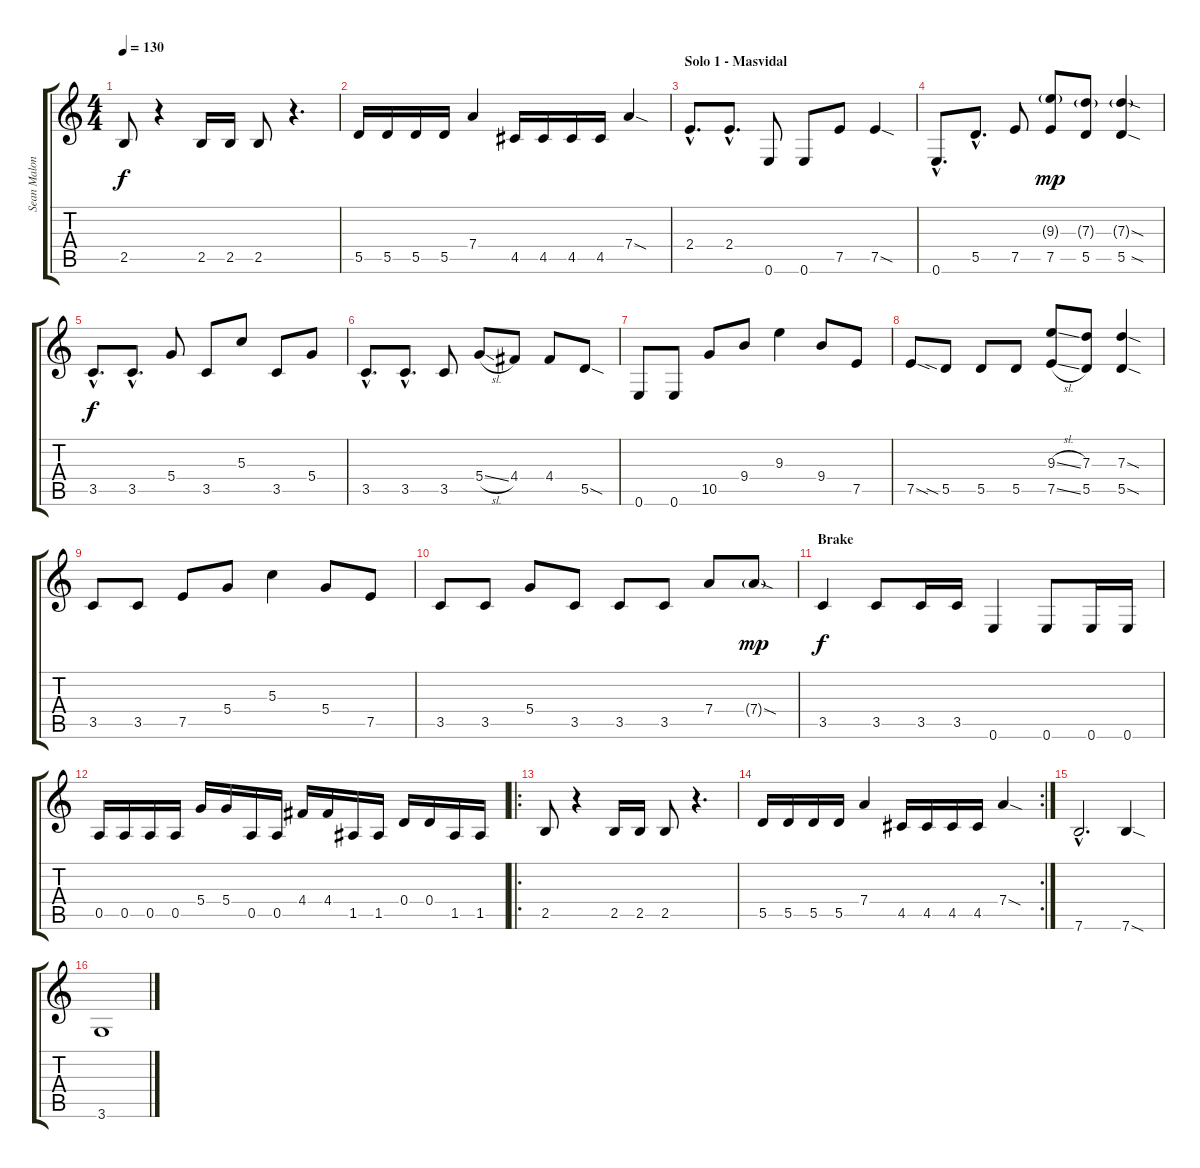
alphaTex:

\track ("Sean Malone" "Sean Malon") {instrument fretlessbass}
\staff {score tabs}
\tuning (E4 B3 G3 D3 A2 E2) {hide}
\ts (4 4)
\tempo 130
\clef g2
\ks c
2.5.8{dy f} r.4 2.5.16 2.5.16 2.5.8 r.4{d} |
5.5.16 5.5.16 5.5.16 5.5.16 7.4.4 4.5.16 4.5.16 4.5.16 4.5.16 7.4{sod}.4 |
\section ("" "Solo 1 - Masvidal")
2.4{hac}.8{d} 2.4{hac}.8{d} 0.6.8 0.6.8 7.5.8 7.5{sod}.4 |
0.6{hac}.8{d} 5.5{hac}.8{d} 7.5.8 (9.3{g} 7.5).8{dy mp} (7.3{g} 5.5).8 (7.3{sod g} 5.5{sod}).4 |
3.5{hac}.8{d dy f} 3.5{hac}.8{d} 5.4.8 3.5.8 5.3.8 3.5.8 5.4.8 |
3.5{hac}.8{d} 3.5{hac}.8{d} 3.5.8 5.4{sl}.8 4.4.8 4.4.8 5.5{sod}.8 |
0.6.8 0.6.8 10.5.8 9.4.8 9.3.4 9.4.8 7.5.8 |
7.5{sod}.8 5.5{sia}.8 5.5.8 5.5.8 (9.3{sl} 7.5{sl}).8 (7.3 5.5).8 (7.3{sod} 5.5{sod}).4 |
3.5.8 3.5.8 7.5.8 5.4.8 5.3.4 5.4.8 7.5.8 |
3.5.8 3.5.8 5.4.8 3.5.8 3.5.8 3.5.8 7.4.8 7.4{sod g}.8{dy mp} |
\section ("" "Brake")
3.5.4{dy f} 3.5.8 3.5.16 3.5.16 0.6.4 0.6.8 0.6.16 0.6.16 |
0.5.16 0.5.16 0.5.16 0.5.16 5.4.16 5.4.16 0.5.16 0.5.16 4.4.16 4.4.16 1.5.16 1.5.16 0.4.16 0.4.16 1.5.16 1.5.16 |
\ro
2.5.8 r.4 2.5.16 2.5.16 2.5.8 r.4{d} |
\rc 2
5.5.16 5.5.16 5.5.16 5.5.16 7.4.4 4.5.16 4.5.16 4.5.16 4.5.16 7.4{sod}.4 |
7.6{hac}.2{d} 7.6{sod}.4 |
3.6.1
